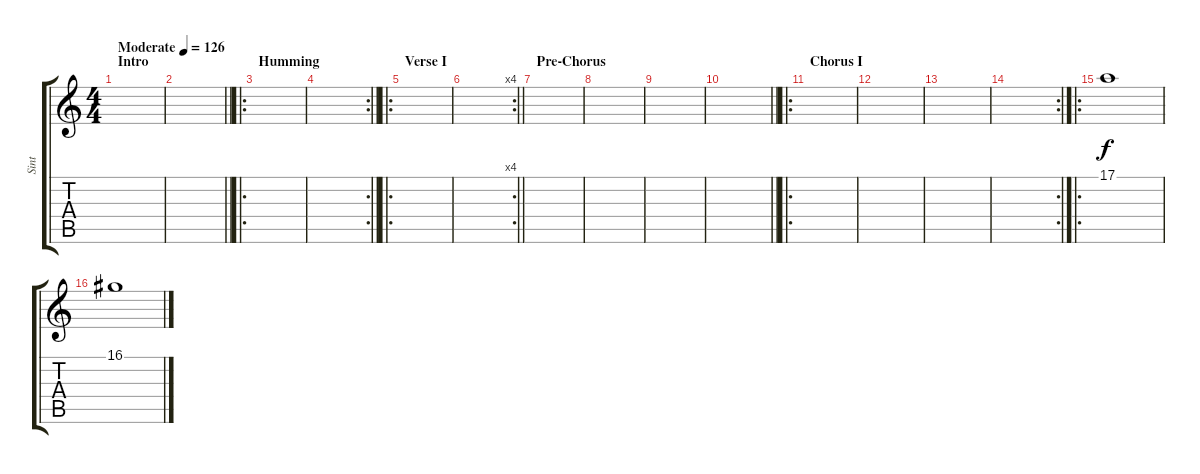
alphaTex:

\track ("Sint" "Sint") {instrument tremolostrings}
\staff {score tabs}
\tuning (E4 B3 G3 D3 A2 E2) {hide}
\ts (4 4)
\section ("" "Intro")
\tempo (126 "Moderate")
\clef g2
\ks c
|
\barLineRight lightlight
|
\ro
\section ("" "Humming")
|
\rc 2
\barLineRight lightlight
|
\ro
\section ("" "Verse I")
|
\rc 4
\barLineRight lightlight
|
\section ("" "Pre-Chorus")
|
|
|
\barLineRight lightlight
|
\ro
\section ("" "Chorus I")
|
|
|
\rc 2
|
\ro
17.1.1 |
16.1.1
